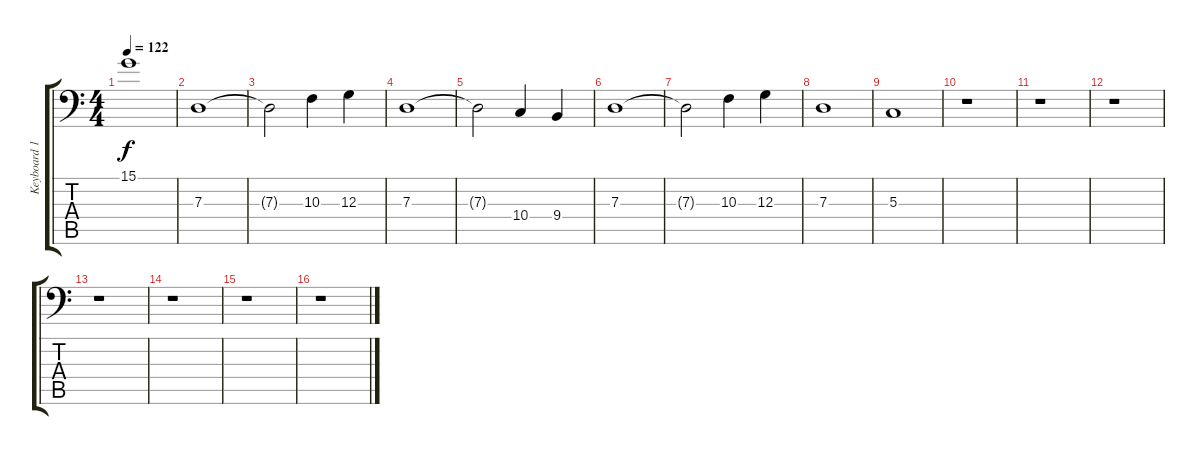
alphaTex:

\track ("Keyboard 1" "Keyboard 1") {instrument stringensemble2}
\staff {score tabs}
\tuning (E3 B2 G2 D2 A1 E1) {hide}
\ts (4 4)
\tempo 122
\clef f4
\ks c
15.1.1{dy f} |
7.3.1 |
7.3{t}.2 10.3.4 12.3.4 |
7.3.1 |
7.3{t}.2 10.4.4 9.4.4 |
7.3.1 |
7.3{t}.2 10.3.4 12.3.4 |
7.3.1 |
5.3.1 |
r.1 |
r.1 |
r.1 |
r.1 |
r.1 |
r.1 |
r.1
